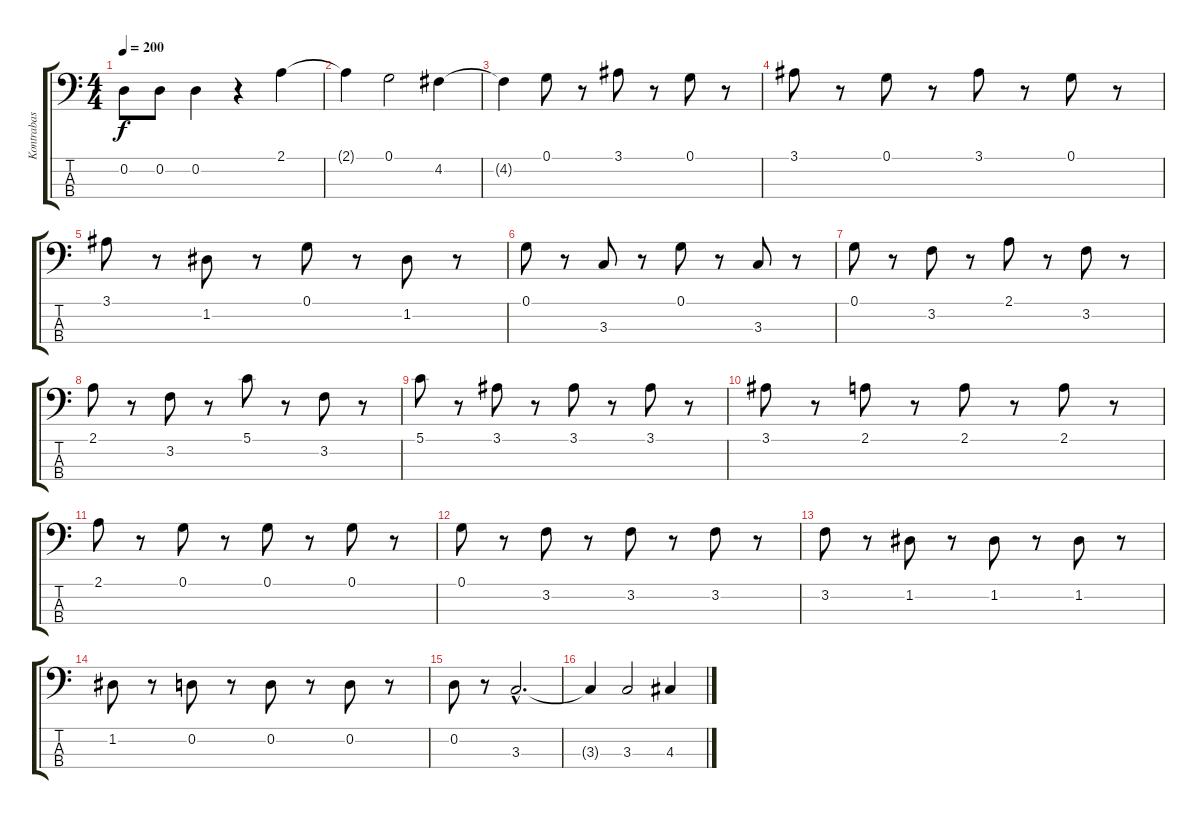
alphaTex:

\track ("Kontrabas" "Kontrabas") {instrument contrabass}
\staff {score tabs}
\tuning (G2 D2 A1 E1) {hide}
\ts (4 4)
\tempo 200
\clef f4
\ks c
0.2.8{dy f} 0.2.8 0.2.4 r.4 2.1.4 |
2.1{t}.4 0.1.2 4.2.4 |
4.2{t}.4 0.1.8 r.8 3.1.8 r.8 0.1.8 r.8 |
3.1.8 r.8 0.1.8 r.8 3.1.8 r.8 0.1.8 r.8 |
3.1.8 r.8 1.2.8 r.8 0.1.8 r.8 1.2.8 r.8 |
0.1.8 r.8 3.3.8 r.8 0.1.8 r.8 3.3.8 r.8 |
0.1.8 r.8 3.2.8 r.8 2.1.8 r.8 3.2.8 r.8 |
2.1.8 r.8 3.2.8 r.8 5.1.8 r.8 3.2.8 r.8 |
5.1.8 r.8 3.1.8 r.8 3.1.8 r.8 3.1.8 r.8 |
3.1.8 r.8 2.1.8 r.8 2.1.8 r.8 2.1.8 r.8 |
2.1.8 r.8 0.1.8 r.8 0.1.8 r.8 0.1.8 r.8 |
0.1.8 r.8 3.2.8 r.8 3.2.8 r.8 3.2.8 r.8 |
3.2.8 r.8 1.2.8 r.8 1.2.8 r.8 1.2.8 r.8 |
1.2.8 r.8 0.2.8 r.8 0.2.8 r.8 0.2.8 r.8 |
0.2.8 r.8 3.3{hac}.2{d} |
3.3{t}.4 3.3.2 4.3.4
